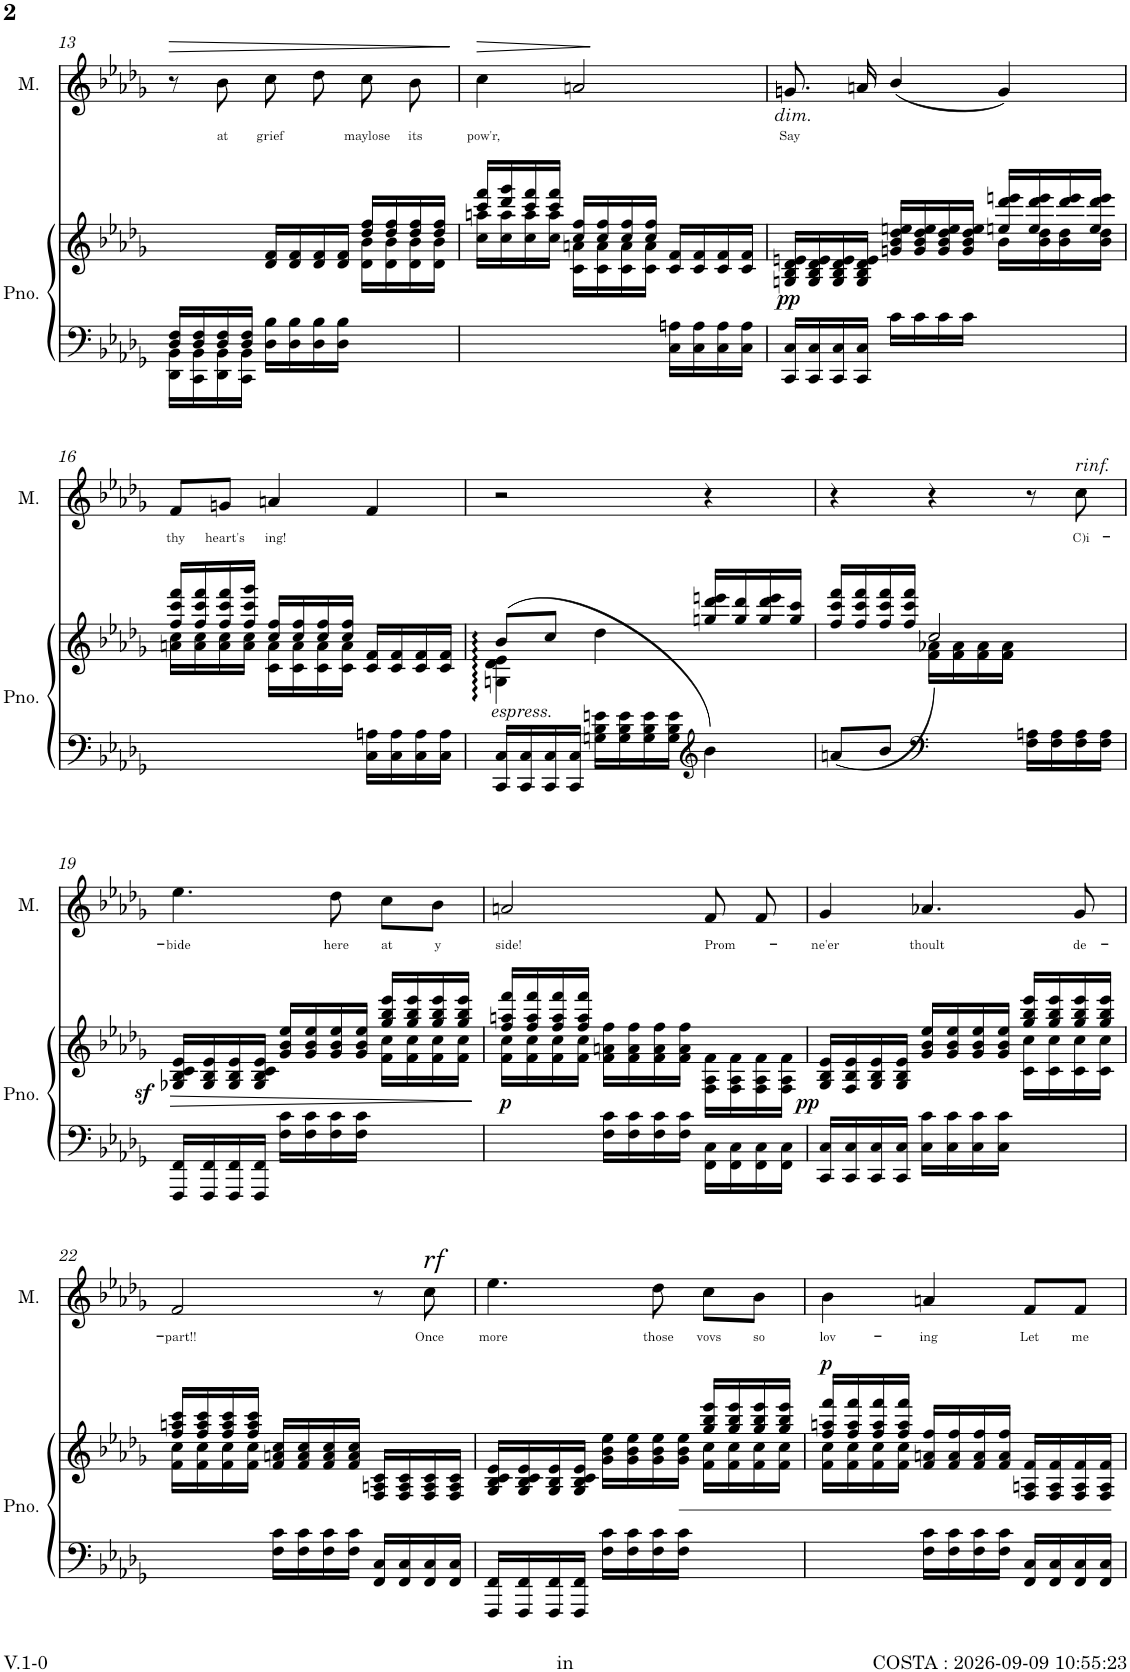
**kern	**kern	**text	**dynam	**kern	**text	**dynam
*part2	*part2	*part2	*part2	*part1	*part1	*part1
*staff3	*staff2	*staff2	*staff2/3	*staff1	*staff1	*staff1
*I"Piano	*	*	*	*I"Men	*	*
*I'Pno.	*	*	*	*I'M.	*	*
!!LO:PB:g=z
*clefF4	*clefG2	*	*	*clefG2	*	*
*k[b-e-a-d-g-]	*k[b-e-a-d-g-]	*	*	*k[b-e-a-d-g-]	*	*
*D-:	*D-:	*	*	*D-:	*	*
*M3/4	*M3/4	*	*	*M3/4	*	*
=13	=13	=13	=13	=13	=13	=13
*^	*^	*	*	*	*	*
!	!	!	!	!	!	!	!	!LO:HP:b
16D-/ 16F/LL	16DD-\ 16BB-\LL	4ryy	2ryy	.	.	8r	.	>
16D-/ 16F/	16CC\ 16BB-\	.	.	.	.	.	.	.
!	!	!	!	!	!	!	!LO:LY:b	!
16D-/ 16F/	16DD-\ 16BB-\	.	.	.	.	8b-\	at	.
16D-/ 16F/JJ	16CC\ 16BB-\JJ	.	.	.	.	.	.	.
!	!	!	!	!	!	!	!LO:LY:b	!
4ryy	16D-\ 16B-\LL	16d-/ 16f/LL	.	.	.	8cc\	grief	.
.	16D-\ 16B-\	16d-/ 16f/	.	.	.	.	.	.
.	16D-\ 16B-\	16d-/ 16f/	.	.	.	8dd-\	.	.
.	16D-\ 16B-\JJ	16d-/ 16f/JJ	.	.	.	.	.	.
!	!	!	!	!	!	!	!LO:LY:b	!
4ryy	4ryy	16dd-/ 16ff/LL	16d-\ 16b-\LL	.	.	8cc\	maylose	.
.	.	16dd-/ 16ff/	16d-\ 16b-\	.	.	.	.	.
!	!	!	!	!	!	!	!LO:LY:b	!
.	.	16dd-/ 16ff/	16d-\ 16b-\	.	.	8b-\	its	.
.	.	16dd-/ 16ff/JJ	16d-\ 16b-\JJ	.	.	.	.	.
*v	*v	*	*	*	*	*	*	*
*	*v	*v	*	*	*	*	*
.	.	.	.	.	.	]
=14	=14	=14	=14	=14	=14	=14
*	*^	*	*	*	*	*
!	!	!	!	!	!	!LO:LY:b	!LO:HP:b
2ryy	16ccc/ 16fff/LL	16cc\ 16aan\LL	.	.	4cc\	pow'r,	>
.	16ddd-/ 16ggg-/	16cc\ 16aa\	.	.	.	.	.
.	16ccc/ 16fff/	16cc\ 16aa\	.	.	.	.	.
.	16ccc/ 16fff/JJ	16cc\ 16aa\JJ	.	.	.	.	.
.	16cc/ 16ff/LL	16c\ 16an\LL	.	.	2an/	.	.
.	16cc/ 16ff/	16c\ 16a\	.	.	.	.	.
.	16cc/ 16ff/	16c\ 16a\	.	.	.	.	.
.	16cc/ 16ff/JJ	16c\ 16a\JJ	.	.	.	.	.
16C\ 16An\LL	16c/ 16f/LL	4ryy	.	.	.	.	.
16C\ 16A\	16c/ 16f/	.	.	.	.	.	.
16C\ 16A\	16c/ 16f/	.	.	.	.	.	.
16C\ 16A\JJ	16c/ 16f/JJ	.	.	.	.	.	.
*	*v	*v	*	*	*	*	*
.	.	.	.	.	.	]
=15	=15	=15	=15	=15	=15	=15
*	*^	*	*	*	*	*
!	!	!	!	!	!LO:TX:b:i:t=dim.	!	!
!	!	!	!	!LO:DY:b	!	!LO:LY:b	!
16CC/ 16C/LL	16Gn/ 16B-/ 16d-/ 16en/LL	2ryy	.	pp	8.gn/	Say	.
16CC/ 16C/	16G/ 16B-/ 16d-/ 16e/	.	.	.	.	.	.
16CC/ 16C/	16G/ 16B-/ 16d-/ 16e/	.	.	.	.	.	.
16CC/ 16C/JJ	16G/ 16B-/ 16d-/ 16e/JJ	.	.	.	16an/	.	.
16c\LL	16gn/ 16b-/ 16dd-/ 16een/LL	.	.	.	(4b-/	.	.
16c\	16g/ 16b-/ 16dd-/ 16ee/	.	.	.	.	.	.
16c\	16g/ 16b-/ 16dd-/ 16ee/	.	.	.	.	.	.
16c\JJ	16g/ 16b-/ 16dd-/ 16ee/JJ	.	.	.	.	.	.
4ryy	16een/ 16ddd-/ 16eeen/LL	16b-\LL	.	.	4g/)	.	.
.	16ee/ 16ddd-/ 16eee/	16b-\ 16dd-\	.	.	.	.	.
.	16ddd-/ 16eee/	16b-\ 16dd-\	.	.	.	.	.
.	16ee/ 16ddd-/ 16eee/JJ	16b-\ 16dd-\JJ	.	.	.	.	.
!!LO:LB:g=z
=16	=16	=16	=16	=16	=16	=16	=16
!	!	!	!	!	!	!LO:LY:b	!
2ryy	16ff/ 16ccc/ 16fff/LL	16an\ 16cc\LL	.	.	8f/L	thy	.
.	16ff/ 16ccc/ 16fff/	16a\ 16cc\	.	.	.	.	.
!	!	!	!	!	!	!LO:LY:b	!
.	16ff/ 16ccc/ 16fff/	16a\ 16cc\	.	.	8gn/J	heart's	.
.	16ff/ 16ccc/ 16ggg-/JJ	16a\ 16cc\JJ	.	.	.	.	.
!	!	!	!	!	!	!LO:LY:b	!
.	16cc/ 16ff/LL	16c\ 16a\LL	.	.	4an/	ing!	.
.	16cc/ 16ff/	16c\ 16a\	.	.	.	.	.
.	16cc/ 16ff/	16c\ 16a\	.	.	.	.	.
.	16cc/ 16ff/JJ	16c\ 16a\JJ	.	.	.	.	.
16C\ 16An\LL	16c/ 16f/LL	4ryy	.	.	4f/	.	.
16C\ 16A\	16c/ 16f/	.	.	.	.	.	.
16C\ 16A\	16c/ 16f/	.	.	.	.	.	.
16C\ 16A\JJ	16c/ 16f/JJ	.	.	.	.	.	.
=17	=17	=17	=17	=17	=17	=17	=17
!	!LO:TX:b:i:t=espress.	!	!	!	!	!	!
16CC/ 16C/LL	(8b-/L	4Gn\ 4d-\ 4e-\	.	.	2r	.	.
16CC/ 16C/	.	.	.	.	.	.	.
16CC/ 16C/	8cc/J	.	.	.	.	.	.
16CC/ 16C/JJ	.	.	.	.	.	.	.
16Gn\ 16B-\ 16en\LL	4dd-\	2ryy	.	.	.	.	.
16G\ 16B-\ 16e\	.	.	.	.	.	.	.
16G\ 16B-\ 16e\	.	.	.	.	.	.	.
16G\ 16B-\ 16e\JJ	.	.	.	.	.	.	.
*clefG2	*	*	*	*	*	*	*
4b-\)	16ggn/ 16ddd-/ 16eeen/LL	.	.	.	4r	.	.
.	16gg/ 16ddd-/	.	.	.	.	.	.
.	16gg/ 16ddd-/ 16eee/	.	.	.	.	.	.
.	16gg/ 16ccc/JJ	.	.	.	.	.	.
=18	=18	=18	=18	=18	=18	=18	=18
8an/L	16ff/ 16ccc/ 16fff/LL	4ryy	.	.	4r	.	.
.	16ff/ 16ccc/ 16fff/	.	.	.	.	.	.
8b-/J	16ff/ 16ccc/ 16fff/	.	.	.	.	.	.
.	16ff/ 16ccc/ 16fff/JJ	.	.	.	.	.	.
*clefF4	*	*	*	*	*	*	*
4ryy	(2cc/	16f\ 16a-X\LL	.	.	4r	.	.
.	.	16f\ 16a-\	.	.	.	.	.
.	.	16f\ 16a-\	.	.	.	.	.
.	.	16f\ 16a-\JJ	.	.	.	.	.
16F\ 16An\LL	.	4ryy	.	.	8r	.	.
16F\ 16A\	.	.	.	.	.	.	.
!	!	!	!	!	!LO:TX:a:i:t=rinf.	!	!
!	!	!	!	!	!	!LO:LY:b	!
16F\ 16A\	.	.	.	.	8cc\	C)i-	.
16F\ 16A\JJ	.	.	.	.	.	.	.
!!LO:LB:g=z
=19	=19	=19	=19	=19	=19	=19	=19
!	!	!	!	!LO:HP:b	!	!LO:LY:b	!
16FFF/z> 16FF/z>LL	16G-X/ 16B-/ 16c/ 16e-/LL	2ryy	.	>	4.ee-\	-bide	.
16FFF/ 16FF/	16G-/ 16B-/ 16e-/	.	.	.	.	.	.
16FFF/ 16FF/	16G-/ 16B-/ 16e-/	.	.	.	.	.	.
16FFF/ 16FF/JJ	16G-/ 16B-/ 16c/ 16e-/JJ	.	.	.	.	.	.
16F\ 16c\LL	16g-/ 16b-/ 16ee-/LL	.	.	.	.	.	.
16F\ 16c\	16g-/ 16b-/ 16ee-/	.	.	.	.	.	.
!	!	!	!	!	!	!LO:LY:b	!
16F\ 16c\	16g-/ 16b-/ 16ee-/	.	.	.	8dd-\	here	.
16F\ 16c\JJ	16g-/ 16b-/ 16ee-/JJ	.	.	.	.	.	.
!	!	!	!	!	!	!LO:LY:b	!
4ryy	16gg-/ 16bb-/ 16eee-/LL	16f\ 16cc\LL	.	.	8cc\L	at	.
.	16gg-/ 16bb-/ 16eee-/	16f\ 16cc\	.	.	.	.	.
!	!	!	!	!	!	!LO:LY:b	!
.	16gg-/ 16bb-/ 16eee-/	16f\ 16cc\	.	.	8b-\J	y	.
.	16gg-/ 16bb-/ 16eee-/JJ	16f\ 16cc\JJ	.	.	.	.	.
*	*v	*v	*	*	*	*	*
.	.	.	]	.	.	.
=20	=20	=20	=20	=20	=20	=20
*	*^	*	*	*	*	*
!	!	!	!	!LO:DY:a=2	!	!LO:LY:b	!
4ryy	16ff/ 16aan/ 16fff/LL	16f\ 16cc\LL	.	p	2an/	side!	.
.	16ff/ 16aa/ 16fff/	16f\ 16cc\	.	.	.	.	.
.	16ff/ 16aa/ 16fff/	16f\ 16cc\	.	.	.	.	.
.	16ff/ 16aa/ 16fff/JJ	16f\ 16cc\JJ	.	.	.	.	.
16F\ 16c\LL	16f\ 16an\ 16ff\LL	2ryy	.	.	.	.	.
16F\ 16c\	16f\ 16a\ 16ff\	.	.	.	.	.	.
16F\ 16c\	16f\ 16a\ 16ff\	.	.	.	.	.	.
16F\ 16c\JJ	16f\ 16a\ 16ff\JJ	.	.	.	.	.	.
!	!	!	!	!	!	!LO:LY:b	!
16FF\ 16C\LL	16F\ 16A-\ 16f\LL	.	.	.	8f/	Prom-	.
16FF\ 16C\	16F\ 16A-\ 16f\	.	.	.	.	.	.
16FF\ 16C\	16F\ 16A-\ 16f\	.	.	.	8f/	.	.
16FF\ 16C\JJ	16F\ 16A-\ 16f\JJ	.	.	.	.	.	.
=21	=21	=21	=21	=21	=21	=21	=21
!	!	!	!	!LO:DY:b	!	!LO:LY:b	!
16CC/ 16C/LL	16G-/ 16B-/ 16e-/LL	2ryy	.	pp	4g-/	-ne'er	.
16CC/ 16C/	16F/ 16B-/ 16e-/	.	.	.	.	.	.
16CC/ 16C/	16G-/ 16B-/ 16e-/	.	.	.	.	.	.
16CC/ 16C/JJ	16G-/ 16B-/ 16e-/JJ	.	.	.	.	.	.
!	!	!	!	!	!	!LO:LY:b	!
16C\ 16c\LL	16g-/ 16b-/ 16ee-/LL	.	.	.	4.a-X/	thoult	.
16C\ 16c\	16g-/ 16b-/ 16ee-/	.	.	.	.	.	.
16C\ 16c\	16g-/ 16b-/ 16ee-/	.	.	.	.	.	.
16C\ 16c\JJ	16g-/ 16b-/ 16ee-/JJ	.	.	.	.	.	.
4ryy	16gg-/ 16bb-/ 16eee-/LL	16c\ 16cc\LL	.	.	.	.	.
.	16gg-/ 16bb-/ 16eee-/	16c\ 16cc\	.	.	.	.	.
!	!	!	!	!	!	!LO:LY:b	!
.	16gg-/ 16bb-/ 16eee-/	16c\ 16cc\	.	.	8g-/	de-	.
.	16gg-/ 16bb-/ 16eee-/JJ	16c\ 16cc\JJ	.	.	.	.	.
!!LO:LB:g=z
=22	=22	=22	=22	=22	=22	=22	=22
!	!	!	!	!	!	!LO:LY:b	!
4ryy	16ff/ 16aan/ 16ccc/LL	16f\ 16cc\LL	.	.	2f/	-part!!	.
.	16ff/ 16aa/ 16ccc/	16f\ 16cc\	.	.	.	.	.
.	16ff/ 16aa/ 16ccc/	16f\ 16cc\	.	.	.	.	.
.	16ff/ 16aa/ 16ccc/JJ	16f\ 16cc\JJ	.	.	.	.	.
16F\ 16c\LL	16f/ 16an/ 16cc/LL	2ryy	.	.	.	.	.
16F\ 16c\	16f/ 16a/ 16cc/	.	.	.	.	.	.
16F\ 16c\	16f/ 16a/ 16cc/	.	.	.	.	.	.
16F\ 16c\JJ	16f/ 16a/ 16cc/JJ	.	.	.	.	.	.
16FF/ 16C/LL	16F/ 16An/ 16c/LL	.	.	.	8r	.	.
16FF/ 16C/	16F/ 16A/ 16c/	.	.	.	.	.	.
!	!	!	!	!	!LO:TX:a:i:t=rf	!	!
!	!	!	!	!	!	!LO:LY:b	!
16FF/ 16C/	16F/ 16A/ 16c/	.	.	.	8cc\	Once	.
16FF/ 16C/JJ	16F/ 16A/ 16c/JJ	.	.	.	.	.	.
=23	=23	=23	=23	=23	=23	=23	=23
!	!	!	!	!	!	!LO:LY:b	!
16FFF/ 16FF/LL	16G-/ 16B-/ 16c/ 16e-/LL	2ryy	.	.	4.ee-\	more	.
16FFF/ 16FF/	16G-/ 16B-/ 16c/ 16e-/	.	.	.	.	.	.
16FFF/ 16FF/	16G-/ 16B-/ 16e-/	.	.	.	.	.	.
16FFF/ 16FF/JJ	16G-/ 16B-/ 16c/ 16e-/JJ	.	.	.	.	.	.
16F\ 16c\LL	16g-\ 16b-\ 16ee-\LL	.	.	.	.	.	.
16F\ 16c\	16g-\ 16b-\ 16ee-\	.	.	.	.	.	.
!	!	!	!	!	!	!LO:LY:b	!
16F\ 16c\	16g-\ 16b-\ 16ee-\	.	.	.	8dd-\	those	.
16F\ 16c\JJ	16g-\ 16b-\ 16ee-\JJ	.	.	.	.	.	.
!	!	!	!	!	!	!LO:LY:b	!
4ryy	16gg-/ 16bb-/ 16eee-/LL	16f\ 16cc\LL	.	.	8cc\L	vovs	.
.	16gg-/ 16bb-/ 16eee-/	16f\ 16cc\	.	.	.	.	.
!	!	!	!	!	!	!LO:LY:b	!
.	16gg-/ 16bb-/ 16eee-/	16f\ 16cc\	.	.	8b-\J	so	.
.	16gg-/ 16bb-/ 16eee-/JJ	16f\ 16cc\JJ	.	.	.	.	.
=24	=24	=24	=24	=24	=24	=24	=24
!	!	!	!	!LO:DY:a	!	!LO:LY:b	!
4ryy	16ff/ 16aan/ 16fff/LL	16f\ 16cc\LL	.	p	4b-\	lov-	.
.	16ff/ 16aa/ 16fff/	16f\ 16cc\	.	.	.	.	.
.	16ff/ 16aa/ 16fff/	16f\ 16cc\	.	.	.	.	.
.	16ff/ 16aa/ 16fff/JJ	16f\ 16cc\JJ	.	.	.	.	.
!	!	!	!	!	!	!LO:LY:b	!
16F\ 16c\LL	16f/ 16an/ 16ff/LL	2ryy	.	.	4an/	-ing	.
16F\ 16c\	16f/ 16a/ 16ff/	.	.	.	.	.	.
16F\ 16c\	16f/ 16a/ 16ff/	.	.	.	.	.	.
16F\ 16c\JJ	16f/ 16a/ 16ff/JJ	.	.	.	.	.	.
!	!	!	!	!	!	!LO:LY:b	!
16FF/ 16C/LL	16F/ 16An/ 16f/LL	.	.	.	8f/L	Let	.
16FF/ 16C/	16F/ 16A/ 16f/	.	.	.	.	.	.
!	!	!	!	!	!	!LO:LY:b	!
16FF/ 16C/	16F/ 16A/ 16f/	.	.	.	8f/J	me	.
16FF/ 16C/JJ	16F/ 16A/ 16f/JJ	.	.	.	.	.	.
*	*v	*v	*	*	*	*	*
=	=	=	=	=	=	=
*-	*-	*-	*-	*-	*-	*-
